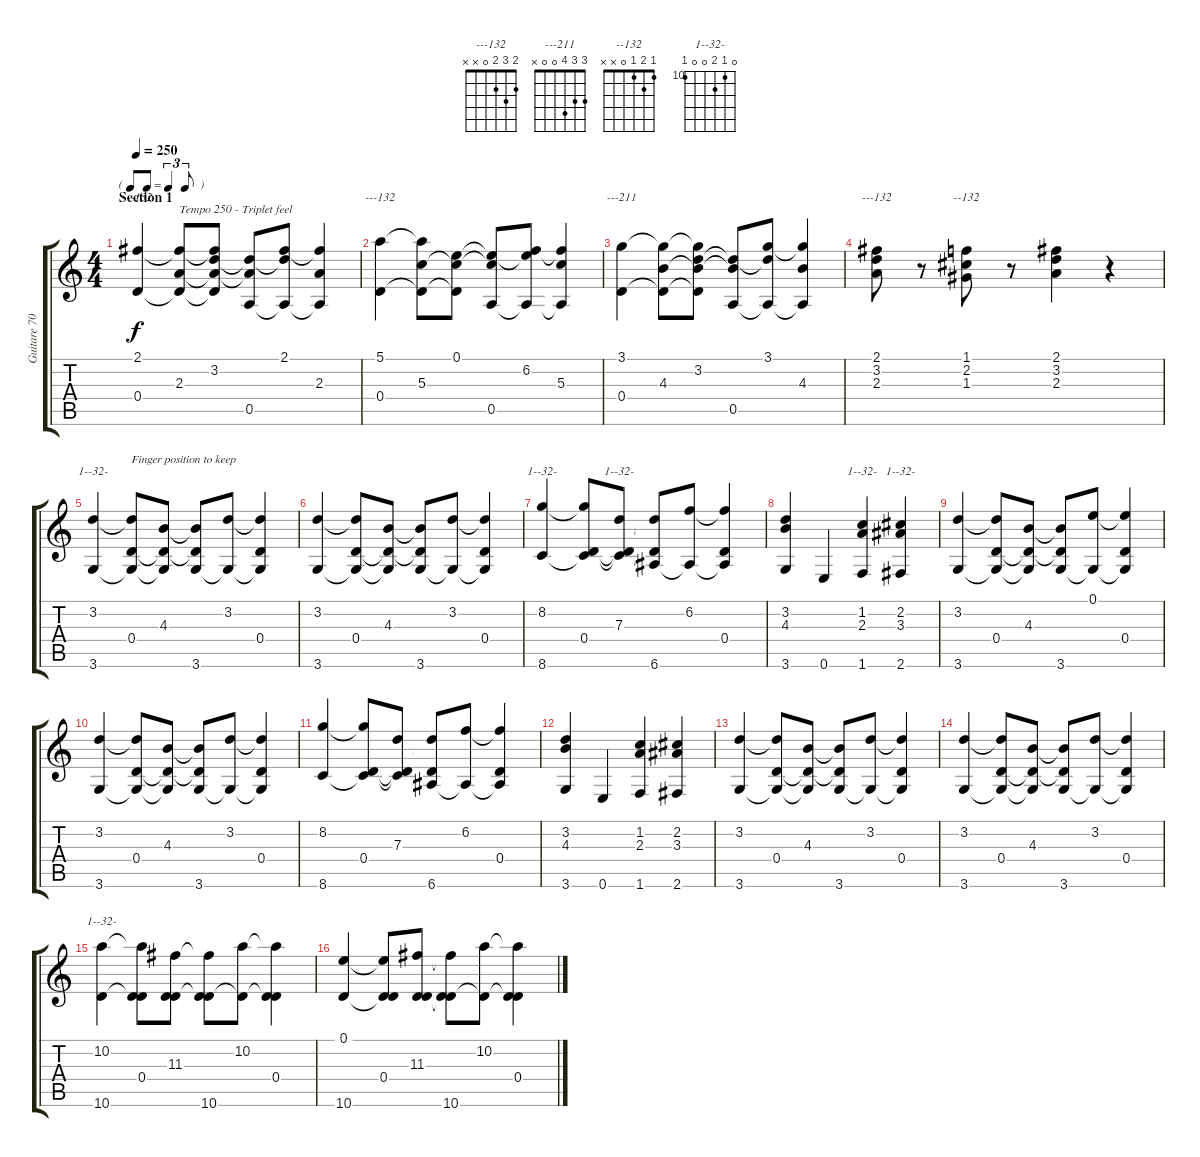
\track ("Guitare 70s & Novembre 99" "Guitare 70") {instrument acousticguitarnylon}
\staff {score tabs}
\tuning (E4 B3 G3 D3 A2 E2) {hide}
\chord ("---132" 2 3 2 0 0 x)
\chord ("---132" 5 6 5 0 0 x) {firstfret 5}
\chord ("---211" 3 3 4 0 0 x)
\chord ("---132" 2 3 2 0 x x)
\chord ("--132" 1 2 1 0 x x)
\chord ("1--32-" 0 3 4 0 x 3) {firstfret 3}
\chord ("1--32-" 0 8 9 0 x 8) {firstfret 8}
\chord ("1--32-" 0 6 7 0 x 6) {firstfret 6}
\chord ("1--32-" 0 1 2 0 x 1)
\chord ("1--32-" 0 2 3 0 x 2) {firstfret 2}
\chord ("1--32-" 0 10 11 0 0 10) {firstfret 10}
\ts (4 4)
\tf triplet8th
\section ("" "Section 1")
\tempo 250
\clef g2
\ks c
(2.1 0.4).4{ch "---132" dy f instrument acousticguitarnylon} (2.1{t} 2.3 0.4{t}).8{txt "Tempo 250 - Triplet feel"} (2.1{t} 3.2 2.3{t} 0.4{t}).8 (3.2{t} 2.3{t} 0.5).8 (2.1 3.2{t} 0.5{t}).8 (2.1{t} 2.3 0.5{t}).4 |
(5.1 0.4).4{ch "---132"} (5.1{t} 5.3 0.4{t}).8 (0.1 5.3{t} 0.4{t}).8 (0.1{t} 5.3{t} 0.5).8 (0.1{t} 6.2 0.5{t}).8 (6.2{t} 5.3 0.5{t}).4 |
(3.1 0.4).4{ch "---211"} (3.1{t} 4.3 0.4{t}).8 (3.1{t} 3.2 4.3{t} 0.4{t}).8 (3.2{t} 4.3{t} 0.5).8 (3.1 3.2{t} 0.5{t}).8 (3.1{t} 4.3 0.5{t}).4 |
(2.1 3.2 2.3).8{ch "---132"} r.8 (1.1 2.2 1.3).8{ch "--132"} r.8 (2.1 3.2 2.3).4 r.4 |
(3.2 3.6).4{ch "1--32-"} (3.2{t} 0.4 3.6{t}).8{txt "Finger position to keep"} (4.3 0.4{t} 3.6{t}).8 (4.3{t} 0.4{t} 3.6).8 (3.2 3.6{t}).8 (3.2{t} 0.4 3.6{t}).4 |
(3.2 3.6).4 (3.2{t} 0.4 3.6{t}).8 (4.3 0.4{t} 3.6{t}).8 (4.3{t} 0.4{t} 3.6).8 (3.2 3.6{t}).8 (3.2{t} 0.4 3.6{t}).4 |
(8.2 8.6).4{ch "1--32-"} (8.2{t} 0.4 8.6{t}).8 (7.3 0.4{t} 8.6{t}).8{ch "1--32-"} (7.3{t} 0.4{t} 6.6).8 (6.2 6.6{t}).8 (6.2{t} 0.4 6.6{t}).4 |
(3.2 4.3 3.6).4 0.6.4 (1.2 2.3 1.6).4{ch "1--32-"} (2.2 3.3 2.6).4{ch "1--32-"} |
(3.2 3.6).4 (3.2{t} 0.4 3.6{t}).8 (4.3 0.4{t} 3.6{t}).8 (4.3{t} 0.4{t} 3.6).8 (0.1 3.6{t}).8 (0.1{t} 0.4 3.6{t}).4 |
(3.2 3.6).4 (3.2{t} 0.4 3.6{t}).8 (4.3 0.4{t} 3.6{t}).8 (4.3{t} 0.4{t} 3.6).8 (3.2 3.6{t}).8 (3.2{t} 0.4 3.6{t}).4 |
(8.2 8.6).4 (8.2{t} 0.4 8.6{t}).8 (7.3 0.4{t} 8.6{t}).8 (7.3{t} 0.4{t} 6.6).8 (6.2 6.6{t}).8 (6.2{t} 0.4 6.6{t}).4 |
(3.2 4.3 3.6).4 0.6.4 (1.2 2.3 1.6).4 (2.2 3.3 2.6).4 |
(3.2 3.6).4 (3.2{t} 0.4 3.6{t}).8 (4.3 0.4{t} 3.6{t}).8 (4.3{t} 0.4{t} 3.6).8 (3.2 3.6{t}).8 (3.2{t} 0.4 3.6{t}).4 |
(3.2 3.6).4 (3.2{t} 0.4 3.6{t}).8 (4.3 0.4{t} 3.6{t}).8 (4.3{t} 0.4{t} 3.6).8 (3.2 3.6{t}).8 (3.2{t} 0.4 3.6{t}).4 |
(10.2 10.6).4{ch "1--32-"} (10.2{t} 0.4 10.6{t}).8 (11.3 0.4{t} 10.6{t}).8 (11.3{t} 0.4{t} 10.6).8 (10.2 10.6{t}).8 (10.2{t} 0.4 10.6{t}).4 |
(0.1 10.6).4 (0.1{t} 0.4 10.6{t}).8 (11.3 0.4{t} 10.6{t}).8 (11.3{t} 0.4{t} 10.6).8 (10.2 10.6{t}).8 (10.2{t} 0.4 10.6{t}).4
